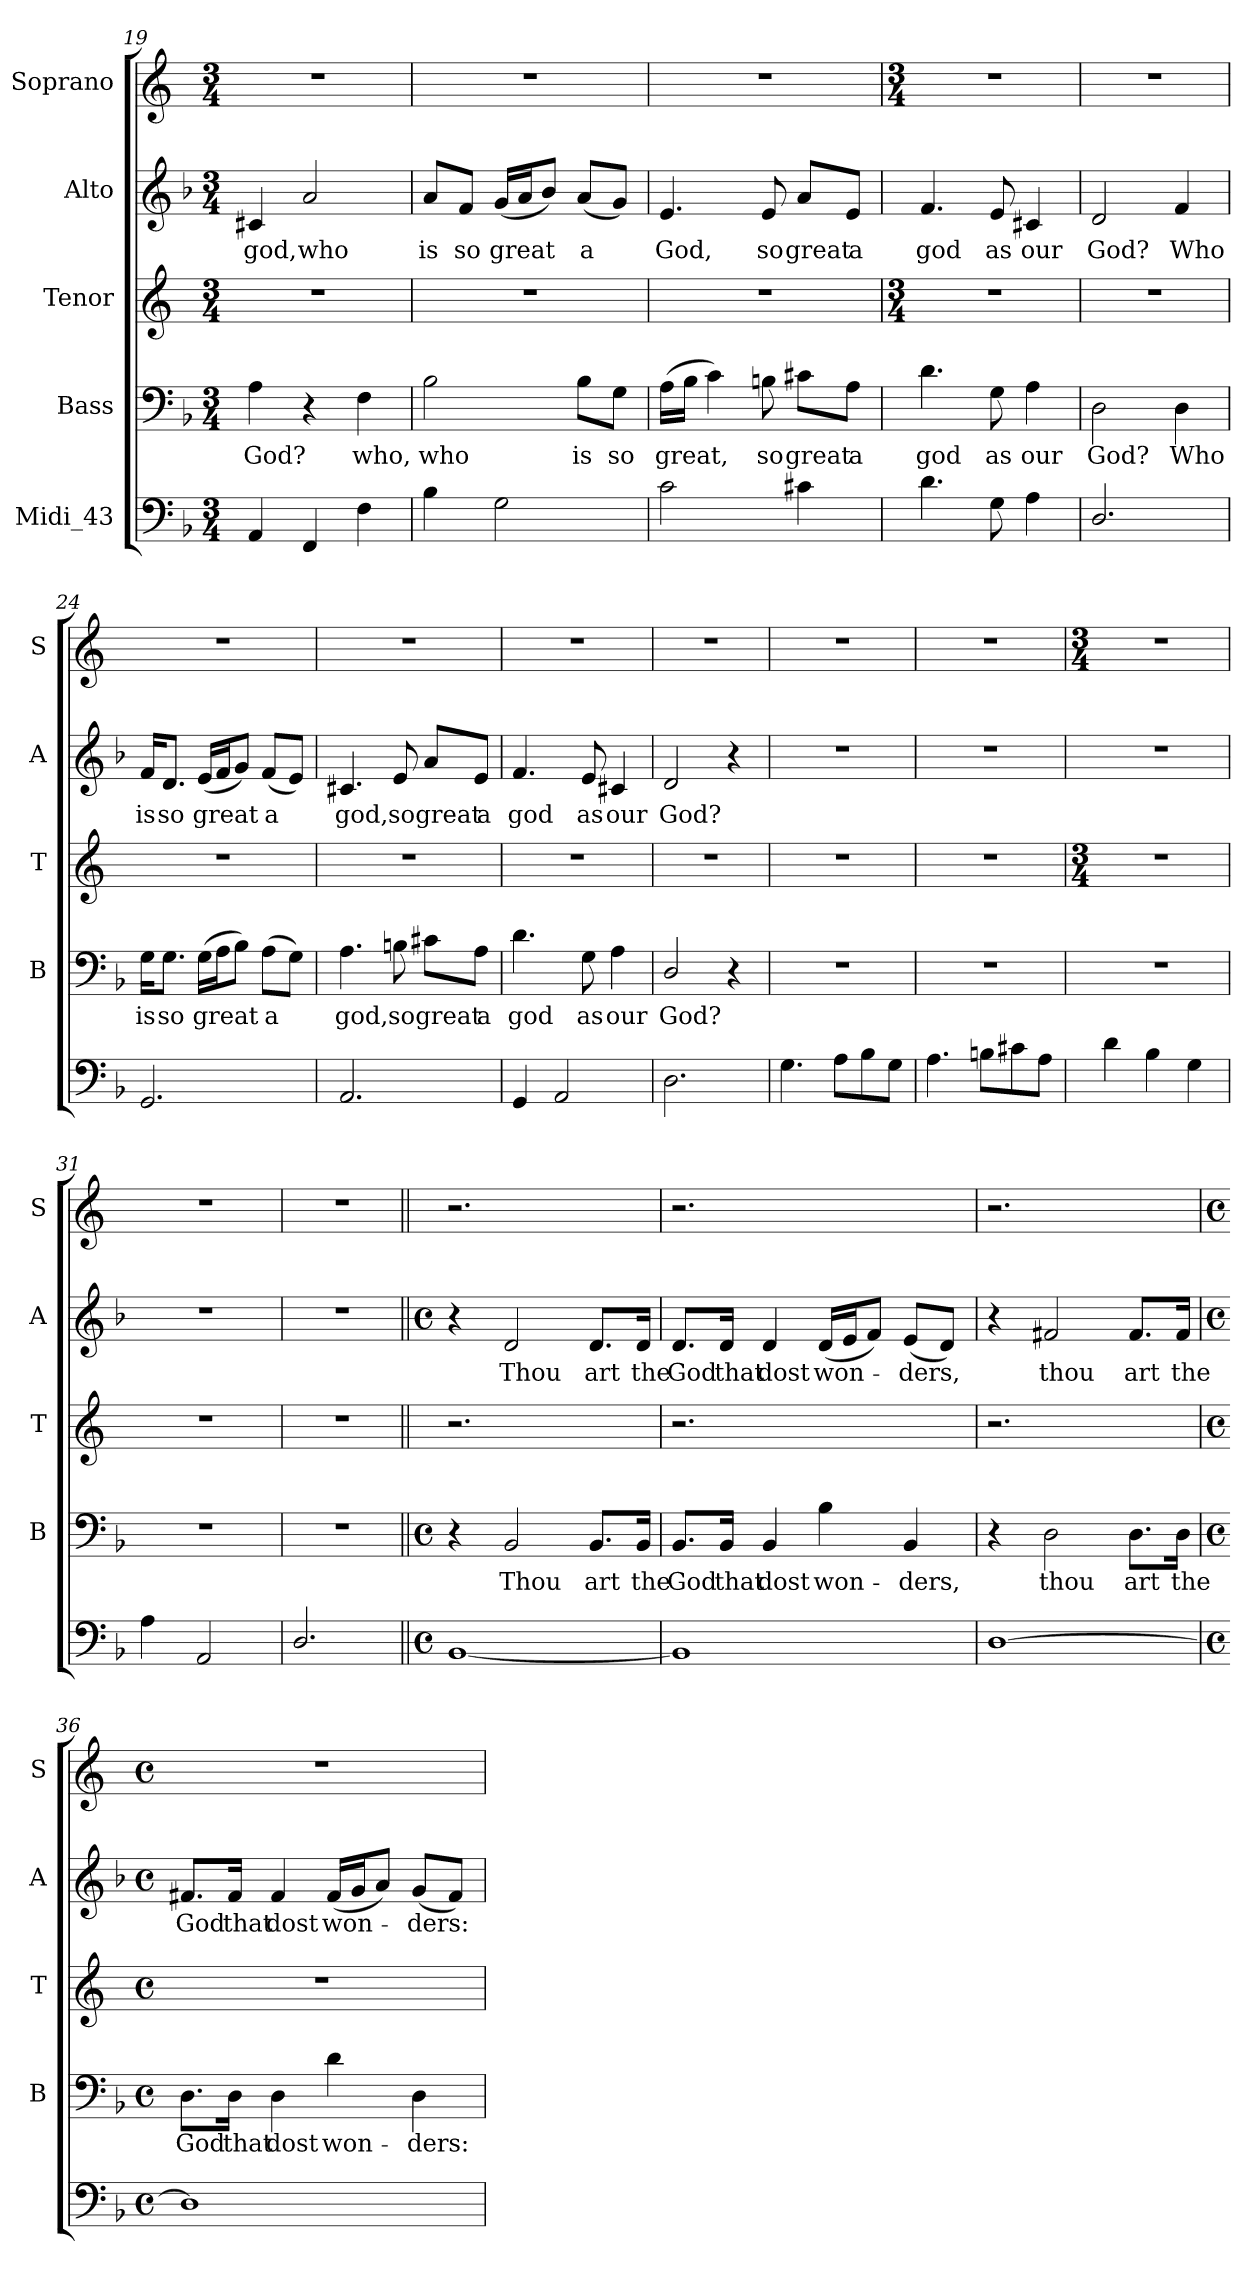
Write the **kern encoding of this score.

**kern	**kern	**text	**kern	**kern	**text	**kern
*part5	*part4	*part4	*part3	*part2	*part2	*part1
*staff5	*staff4	*staff4	*staff3	*staff2	*staff2	*staff1
*I"Midi_43	*I"Bass	*	*I"Tenor	*I"Alto	*	*I"Soprano
*	*I'B	*	*I'T	*I'A	*	*I'S
*clefF4	*clefF4	*	*clefG2	*clefG2	*	*clefG2
*k[b-]	*k[b-]	*	*k[]	*k[b-]	*	*k[]
*M3/4	*M3/4	*	*M3/4	*M3/4	*	*M3/4
=19	=19	=19	=19	=19	=19	=19
!	!	!LO:LY:b	!	!	!LO:LY:b	!
4AA/	4A\	God?	2.r	4c#X/	god,	2.r
!	!	!	!	!	!LO:LY:b	!
4FF/	4r	.	.	2a/	who	.
!	!	!LO:LY:b	!	!	!	!
4F\	4F\	who,	.	.	.	.
=20	=20	=20	=20	=20	=20	=20
!	!	!LO:LY:b	!	!	!LO:LY:b	!
4B-\	2B-\	who	2.r	8a/L	is	2.r
!	!	!	!	!	!LO:LY:b	!
.	.	.	.	8f/J	so	.
!	!	!	!	!	!LO:LY:b	!
2G\	.	.	.	(<16g/LL	great	.
.	.	.	.	16a/J	.	.
.	.	.	.	8b-/J)	.	.
!	!	!LO:LY:b	!	!	!LO:LY:b	!
.	8B-\L	is	.	(<8a/L	a	.
!	!	!LO:LY:b	!	!	!	!
.	8G\J	so	.	8g/J)	.	.
=21	=21	=21	=21	=21	=21	=21
!	!	!LO:LY:b	!	!	!LO:LY:b	!
2c\	(>16A\LL	great,	2.r	4.e/	God,	2.r
.	16B-\JJ	.	.	.	.	.
.	4c\)	.	.	.	.	.
!	!	!LO:LY:b	!	!	!LO:LY:b	!
.	8Bn\	so	.	8e/	so	.
!	!	!LO:LY:b	!	!	!LO:LY:b	!
4c#X\	8c#X\L	great	.	8a/L	great	.
!	!	!LO:LY:b	!	!	!LO:LY:b	!
.	8A\J	a	.	8e/J	a	.
!!LO:LB:g=z
=22	=22	=22	=22	=22	=22	=22
*	*	*	*M3/4	*	*	*M3/4
!	!	!LO:LY:b	!	!	!LO:LY:b	!
4.d\	4.d\	god	2.r	4.f/	god	2.r
!	!	!LO:LY:b	!	!	!LO:LY:b	!
8G\	8G\	as	.	8e/	as	.
!	!	!LO:LY:b	!	!	!LO:LY:b	!
4A\	4A\	our	.	4c#X/	our	.
=23	=23	=23	=23	=23	=23	=23
!	!	!LO:LY:b	!	!	!LO:LY:b	!
2.D/	2D\	God?	2.r	2d/	God?	2.r
!	!	!LO:LY:b	!	!	!LO:LY:b	!
.	4D\	Who	.	4f/	Who	.
=24	=24	=24	=24	=24	=24	=24
!	!	!LO:LY:b	!	!	!LO:LY:b	!
2.GG/	16G\KL	is	2.r	16f/KL	is	2.r
!	!	!LO:LY:b	!	!	!LO:LY:b	!
.	8.G\J	so	.	8.d/J	so	.
!	!	!LO:LY:b	!	!	!LO:LY:b	!
.	(>16G\LL	great	.	(<16e/LL	great	.
.	16A\J	.	.	16f/J	.	.
.	8B-\J)	.	.	8g/J)	.	.
!	!	!LO:LY:b	!	!	!LO:LY:b	!
.	(>8A\L	a	.	(<8f/L	a	.
.	8G\J)	.	.	8e/J)	.	.
=25	=25	=25	=25	=25	=25	=25
!	!	!LO:LY:b	!	!	!LO:LY:b	!
2.AA/	4.A\	god,	2.r	4.c#X/	god,	2.r
!	!	!LO:LY:b	!	!	!LO:LY:b	!
.	8Bn\	so	.	8e/	so	.
!	!	!LO:LY:b	!	!	!LO:LY:b	!
.	8c#X\L	great	.	8a/L	great	.
!	!	!LO:LY:b	!	!	!LO:LY:b	!
.	8A\J	a	.	8e/J	a	.
=26	=26	=26	=26	=26	=26	=26
!	!	!LO:LY:b	!	!	!LO:LY:b	!
4GG/	4.d\	god	2.r	4.f/	god	2.r
2AA/	.	.	.	.	.	.
!	!	!LO:LY:b	!	!	!LO:LY:b	!
.	8G\	as	.	8e/	as	.
!	!	!LO:LY:b	!	!	!LO:LY:b	!
.	4A\	our	.	4c#X/	our	.
=27	=27	=27	=27	=27	=27	=27
!	!	!LO:LY:b	!	!	!LO:LY:b	!
2.D\	2D/	God?	2.r	2d/	God?	2.r
.	4r	.	.	4r	.	.
=28	=28	=28	=28	=28	=28	=28
4.G\	2.r	.	2.r	2.r	.	2.r
8A\L	.	.	.	.	.	.
8B-\	.	.	.	.	.	.
8G\J	.	.	.	.	.	.
=29	=29	=29	=29	=29	=29	=29
4.A\	2.r	.	2.r	2.r	.	2.r
8Bn\L	.	.	.	.	.	.
8c#X\	.	.	.	.	.	.
8A\J	.	.	.	.	.	.
!!LO:PB:g=z
=30	=30	=30	=30	=30	=30	=30
*	*	*	*M3/4	*	*	*M3/4
4d\	2.r	.	2.r	2.r	.	2.r
4B-\	.	.	.	.	.	.
4G\	.	.	.	.	.	.
=31	=31	=31	=31	=31	=31	=31
4A\	2.r	.	2.r	2.r	.	2.r
2AA/	.	.	.	.	.	.
=32	=32	=32	=32	=32	=32	=32
2.D/	2.r	.	2.r	2.r	.	2.r
=33||	=33||	=33||	=33||	=33||	=33||	=33||
*M4/4	*M4/4	*	*	*M4/4	*	*
*met(c)	*met(c)	*	*	*met(c)	*	*
*	*	*	*	*	*	*^
[1BB-	4r	.	2.r	4r	.	2.r	4ryy
*	*	*	*	*	*	*MM80	*
!	!	!LO:LY:b	!	!	!LO:LY:b	!	!
.	2BB-/	Thou	.	2d/	Thou	.	2.ryy
!	!	!LO:LY:b	!	!	!LO:LY:b	!	!
.	8.BB-/L	art	4ryy	8.d/L	art	4ryy	.
!	!	!LO:LY:b	!	!	!LO:LY:b	!	!
.	16BB-/Jk	the	.	16d/Jk	the	.	.
=34	=34	=34	=34	=34	=34	=34	=34
!	!	!LO:LY:b	!	!	!LO:LY:b	!	!
*	*	*	*	*	*	*v	*v
1BB-]	8.BB-/L	God	2.r	8.d/L	God	2.r
!	!	!LO:LY:b	!	!	!LO:LY:b	!
.	16BB-/Jk	that	.	16d/Jk	that	.
!	!	!LO:LY:b	!	!	!LO:LY:b	!
.	4BB-/	dost	.	4d/	dost	.
!	!	!LO:LY:b	!	!	!LO:LY:b	!
.	4B-\	won-	.	(<16d/LL	won-	.
.	.	.	.	16e/J	.	.
.	.	.	.	8f/J)	.	.
!	!	!LO:LY:b	!	!	!LO:LY:b	!
.	4BB-/	-ders,	4ryy	(<8e/L	ders,	4ryy
.	.	.	.	8d/J)	.	.
=35	=35	=35	=35	=35	=35	=35
[1D	4r	.	2.r	4r	.	2.r
!	!	!LO:LY:b	!	!	!LO:LY:b	!
.	2D\	thou	.	2f#X/	thou	.
!	!	!LO:LY:b	!	!	!LO:LY:b	!
.	8.D\L	art	4ryy	8.f#/L	art	4ryy
!	!	!LO:LY:b	!	!	!LO:LY:b	!
.	16D\Jk	the	.	16f#/Jk	the	.
!!LO:LB:g=z
=36	=36	=36	=36	=36	=36	=36
*M4/4	*M4/4	*	*M4/4	*M4/4	*	*M4/4
*met(c)	*met(c)	*	*met(c)	*met(c)	*	*met(c)
*	*	*	*	*	*	*MM80
!	!	!LO:LY:b	!	!	!LO:LY:b	!
1D]	8.D\L	God	1r	8.f#X/L	God	1r
!	!	!LO:LY:b	!	!	!LO:LY:b	!
.	16D\Jk	that	.	16f#/Jk	that	.
!	!	!LO:LY:b	!	!	!LO:LY:b	!
.	4D\	dost	.	4f#/	dost	.
!	!	!LO:LY:b	!	!	!LO:LY:b	!
.	4d\	won-	.	(<16f#/LL	won-	.
.	.	.	.	16g/J	.	.
.	.	.	.	8a/J)	.	.
!	!	!LO:LY:b	!	!	!LO:LY:b	!
.	4D\	-ders:	.	(<8g/L	ders:	.
.	.	.	.	8f#/J)	.	.
=	=	=	=	=	=	=
*-	*-	*-	*-	*-	*-	*-
